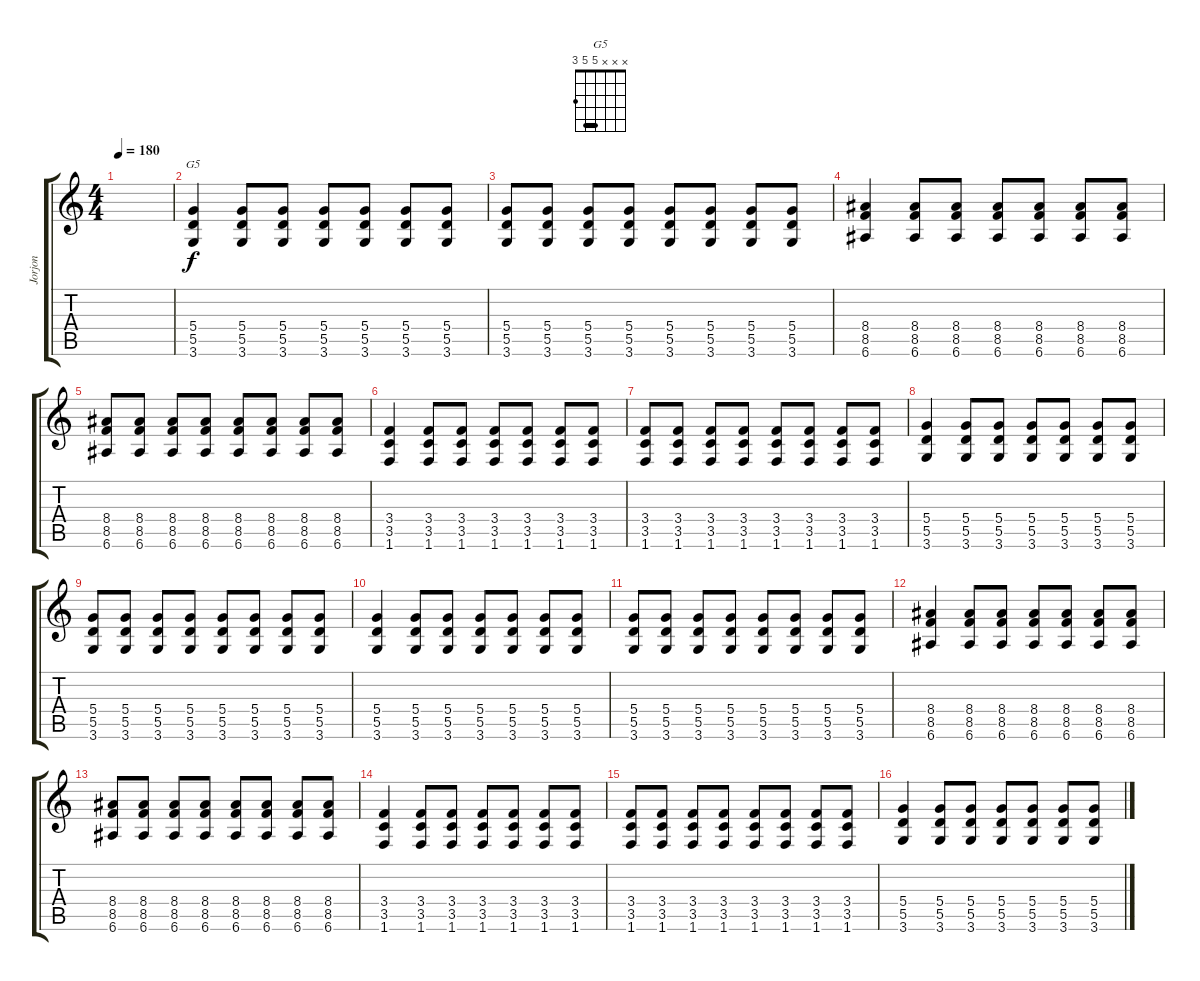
\track ("Jorjon" "Jorjon") {instrument overdrivenguitar}
\staff {score tabs}
\tuning (E4 B3 G3 D3 A2 E2) {hide}
\chord ("G5" x x x 5 5 3) {barre 5}
\ts (4 4)
\tempo 180
\clef g2
\ks c
|
(5.4 5.5 3.6).4{ch "G5" instrument electricguitarmuted} (5.4 5.5 3.6).8 (5.4 5.5 3.6).8 (5.4 5.5 3.6).8 (5.4 5.5 3.6).8 (5.4 5.5 3.6).8 (5.4 5.5 3.6).8 |
(5.4 5.5 3.6).8 (5.4 5.5 3.6).8 (5.4 5.5 3.6).8 (5.4 5.5 3.6).8 (5.4 5.5 3.6).8 (5.4 5.5 3.6).8 (5.4 5.5 3.6).8 (5.4 5.5 3.6).8 |
(8.4 8.5 6.6).4 (8.4 8.5 6.6).8 (8.4 8.5 6.6).8 (8.4 8.5 6.6).8 (8.4 8.5 6.6).8 (8.4 8.5 6.6).8 (8.4 8.5 6.6).8 |
(8.4 8.5 6.6).8 (8.4 8.5 6.6).8 (8.4 8.5 6.6).8 (8.4 8.5 6.6).8 (8.4 8.5 6.6).8 (8.4 8.5 6.6).8 (8.4 8.5 6.6).8 (8.4 8.5 6.6).8 |
(3.4 3.5 1.6).4 (3.4 3.5 1.6).8 (3.4 3.5 1.6).8 (3.4 3.5 1.6).8 (3.4 3.5 1.6).8 (3.4 3.5 1.6).8 (3.4 3.5 1.6).8 |
(3.4 3.5 1.6).8 (3.4 3.5 1.6).8 (3.4 3.5 1.6).8 (3.4 3.5 1.6).8 (3.4 3.5 1.6).8 (3.4 3.5 1.6).8 (3.4 3.5 1.6).8 (3.4 3.5 1.6).8 |
(5.4 5.5 3.6).4 (5.4 5.5 3.6).8 (5.4 5.5 3.6).8 (5.4 5.5 3.6).8 (5.4 5.5 3.6).8 (5.4 5.5 3.6).8 (5.4 5.5 3.6).8 |
(5.4 5.5 3.6).8 (5.4 5.5 3.6).8 (5.4 5.5 3.6).8 (5.4 5.5 3.6).8 (5.4 5.5 3.6).8 (5.4 5.5 3.6).8 (5.4 5.5 3.6).8 (5.4 5.5 3.6).8 |
(5.4 5.5 3.6).4 (5.4 5.5 3.6).8 (5.4 5.5 3.6).8 (5.4 5.5 3.6).8 (5.4 5.5 3.6).8 (5.4 5.5 3.6).8 (5.4 5.5 3.6).8 |
(5.4 5.5 3.6).8 (5.4 5.5 3.6).8 (5.4 5.5 3.6).8 (5.4 5.5 3.6).8 (5.4 5.5 3.6).8 (5.4 5.5 3.6).8 (5.4 5.5 3.6).8 (5.4 5.5 3.6).8 |
(8.4 8.5 6.6).4 (8.4 8.5 6.6).8 (8.4 8.5 6.6).8 (8.4 8.5 6.6).8 (8.4 8.5 6.6).8 (8.4 8.5 6.6).8 (8.4 8.5 6.6).8 |
(8.4 8.5 6.6).8 (8.4 8.5 6.6).8 (8.4 8.5 6.6).8 (8.4 8.5 6.6).8 (8.4 8.5 6.6).8 (8.4 8.5 6.6).8 (8.4 8.5 6.6).8 (8.4 8.5 6.6).8 |
(3.4 3.5 1.6).4 (3.4 3.5 1.6).8 (3.4 3.5 1.6).8 (3.4 3.5 1.6).8 (3.4 3.5 1.6).8 (3.4 3.5 1.6).8 (3.4 3.5 1.6).8 |
(3.4 3.5 1.6).8 (3.4 3.5 1.6).8 (3.4 3.5 1.6).8 (3.4 3.5 1.6).8 (3.4 3.5 1.6).8 (3.4 3.5 1.6).8 (3.4 3.5 1.6).8 (3.4 3.5 1.6).8 |
(5.4 5.5 3.6).4 (5.4 5.5 3.6).8 (5.4 5.5 3.6).8 (5.4 5.5 3.6).8 (5.4 5.5 3.6).8 (5.4 5.5 3.6).8 (5.4 5.5 3.6).8
